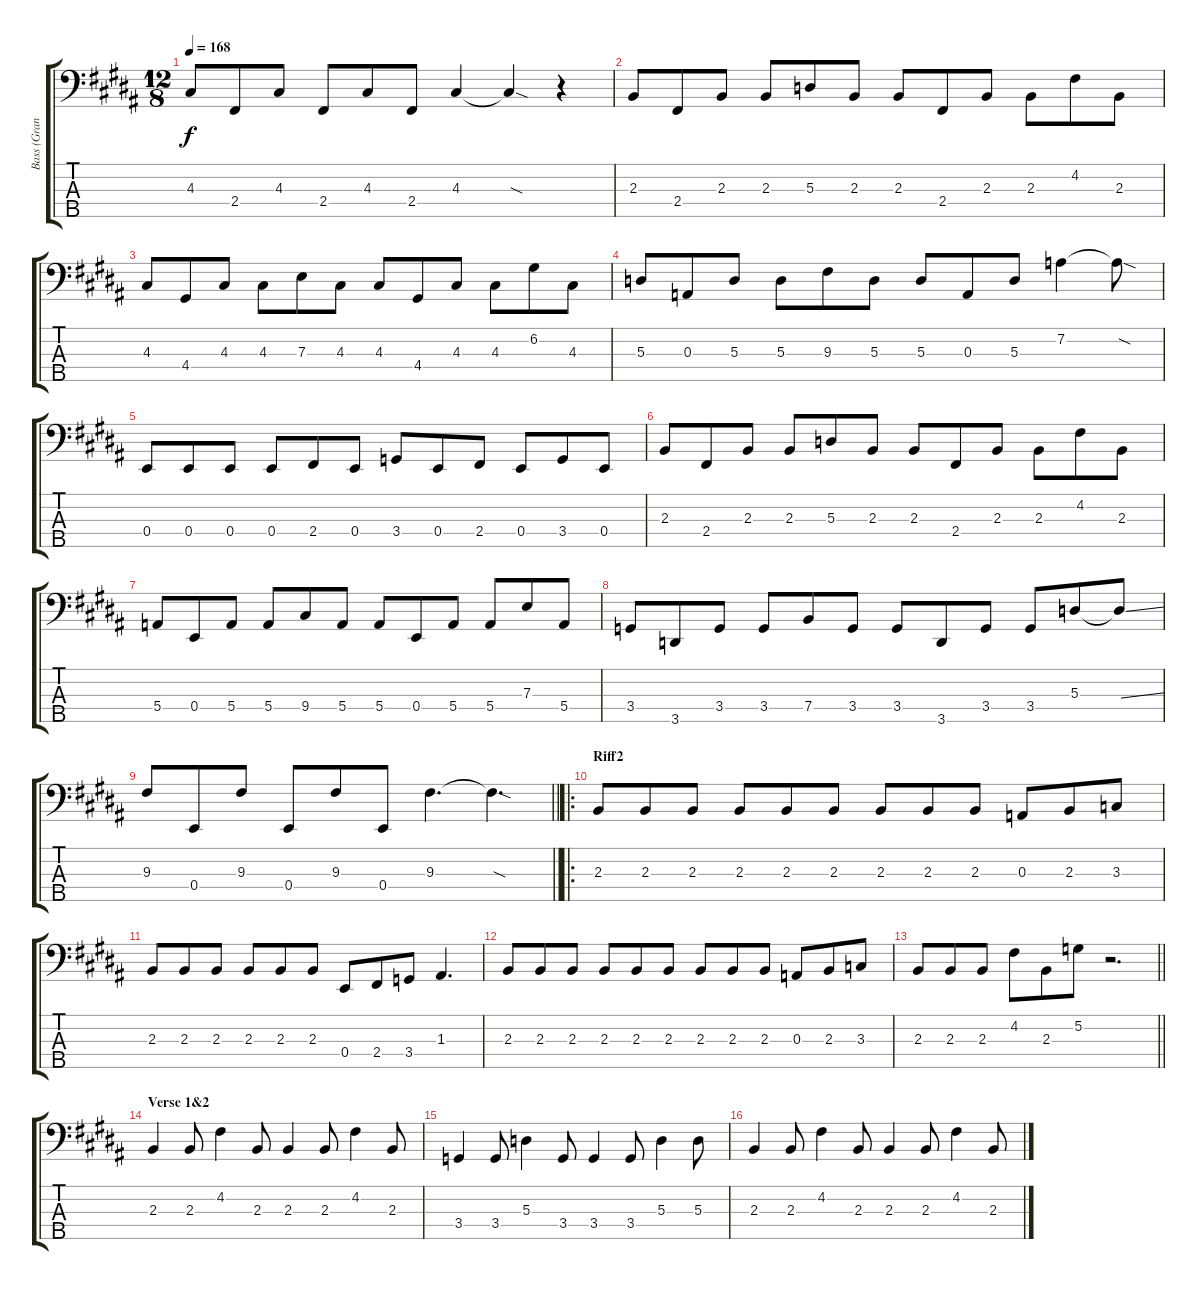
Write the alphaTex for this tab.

\track ("Bass (Granovskij)" "Bass (Gran") {instrument electricbassfinger}
\staff {score tabs}
\tuning (G2 D2 A1 E1 B0) {hide}
\ts (12 8)
\tempo 168
\clef f4
\ks b
4.3.8{dy f} 2.4.8 4.3.8 2.4.8 4.3.8 2.4.8 4.3.4 4.3{sod t}.4 r.4 |
2.3.8 2.4.8 2.3.8 2.3.8 5.3.8 2.3.8 2.3.8 2.4.8 2.3.8 2.3.8 4.2.8 2.3.8 |
4.3.8 4.4.8 4.3.8 4.3.8 7.3.8 4.3.8 4.3.8 4.4.8 4.3.8 4.3.8 6.2.8 4.3.8 |
5.3.8 0.3.8 5.3.8 5.3.8 9.3.8 5.3.8 5.3.8 0.3.8 5.3.8 7.2.4 7.2{sod t}.8 |
0.4.8 0.4.8 0.4.8 0.4.8 2.4.8 0.4.8 3.4.8 0.4.8 2.4.8 0.4.8 3.4.8 0.4.8 |
2.3.8 2.4.8 2.3.8 2.3.8 5.3.8 2.3.8 2.3.8 2.4.8 2.3.8 2.3.8 4.2.8 2.3.8 |
5.4.8 0.4.8 5.4.8 5.4.8 9.4.8 5.4.8 5.4.8 0.4.8 5.4.8 5.4.8 7.3.8 5.4.8 |
3.4.8 3.5.8 3.4.8 3.4.8 7.4.8 3.4.8 3.4.8 3.5.8 3.4.8 3.4.8 5.3.8 5.3{ss t}.8 |
\barLineRight lightlight
9.3.8 0.4.8 9.3.8 0.4.8 9.3.8 0.4.8 9.3.4{d} 9.3{sod t}.4{d} |
\ro
\section ("" "Riff2")
2.3.8 2.3.8 2.3.8 2.3.8 2.3.8 2.3.8 2.3.8 2.3.8 2.3.8 0.3.8 2.3.8 3.3.8 |
2.3.8 2.3.8 2.3.8 2.3.8 2.3.8 2.3.8 0.4.8 2.4.8 3.4.8 1.3.4{d} |
2.3.8 2.3.8 2.3.8 2.3.8 2.3.8 2.3.8 2.3.8 2.3.8 2.3.8 0.3.8 2.3.8 3.3.8 |
\barLineRight lightlight
2.3.8 2.3.8 2.3.8 4.2.8 2.3.8 5.2.8 r.2{d} |
\section ("" "Verse 1&2")
2.3.4 2.3.8 4.2.4 2.3.8 2.3.4 2.3.8 4.2.4 2.3.8 |
3.4.4 3.4.8 5.3.4 3.4.8 3.4.4 3.4.8 5.3.4 5.3.8 |
2.3.4 2.3.8 4.2.4 2.3.8 2.3.4 2.3.8 4.2.4 2.3.8
